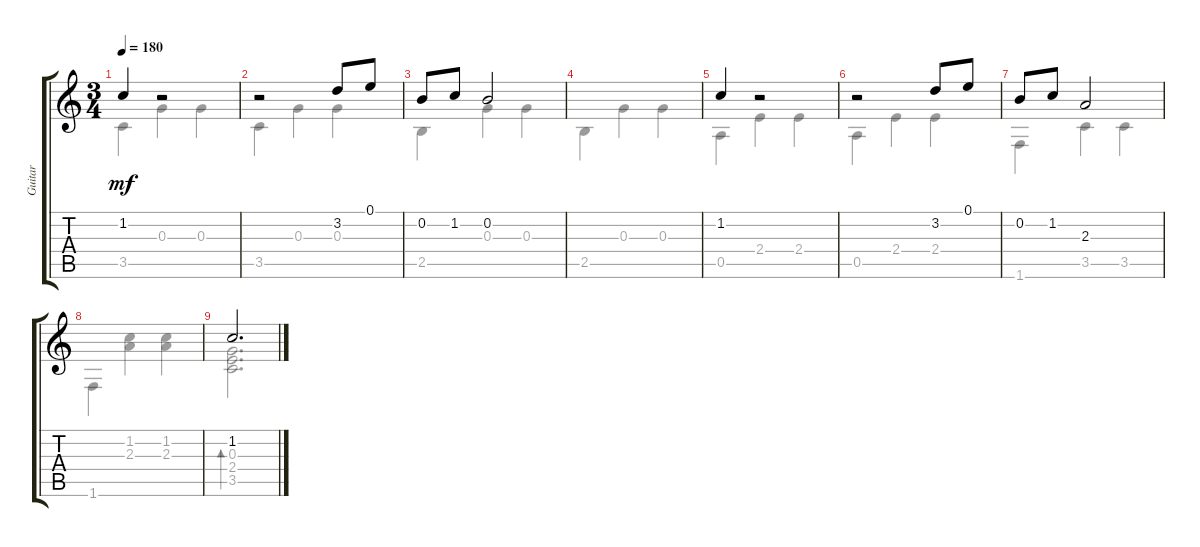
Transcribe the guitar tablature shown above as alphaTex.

\track ("Guitar" "Guitar") {instrument acousticguitarnylon}
\staff {score tabs}
\tuning (E4 B3 G3 D3 A2 E2) {hide}
\voice
\ts (3 4)
\tempo 180
\clef g2
\ks c
1.2.4{dy mf} r.2 |
r.2 3.2.8 0.1.8 |
0.2.8 1.2.8 0.2.2 |
|
1.2.4 r.2 |
r.2 3.2.8 0.1.8 |
0.2.8 1.2.8 2.3.2 |
|
1.2.2{d}
\voice
\clef g2
\ottava regular
\simile none
\ks c
3.5.4{dy mf} 0.3.4 0.3.4 |
3.5.4 0.3.4 0.3.4 |
2.5.4 0.3.4 0.3.4 |
2.5.4 0.3.4 0.3.4 |
0.5.4 2.4.4 2.4.4 |
0.5.4 2.4.4 2.4.4 |
1.6.4 3.5.4 3.5.4 |
1.6.4 (1.2 2.3).4 (1.2 2.3).4 |
(0.3 2.4 3.5).2{d bd 60}
